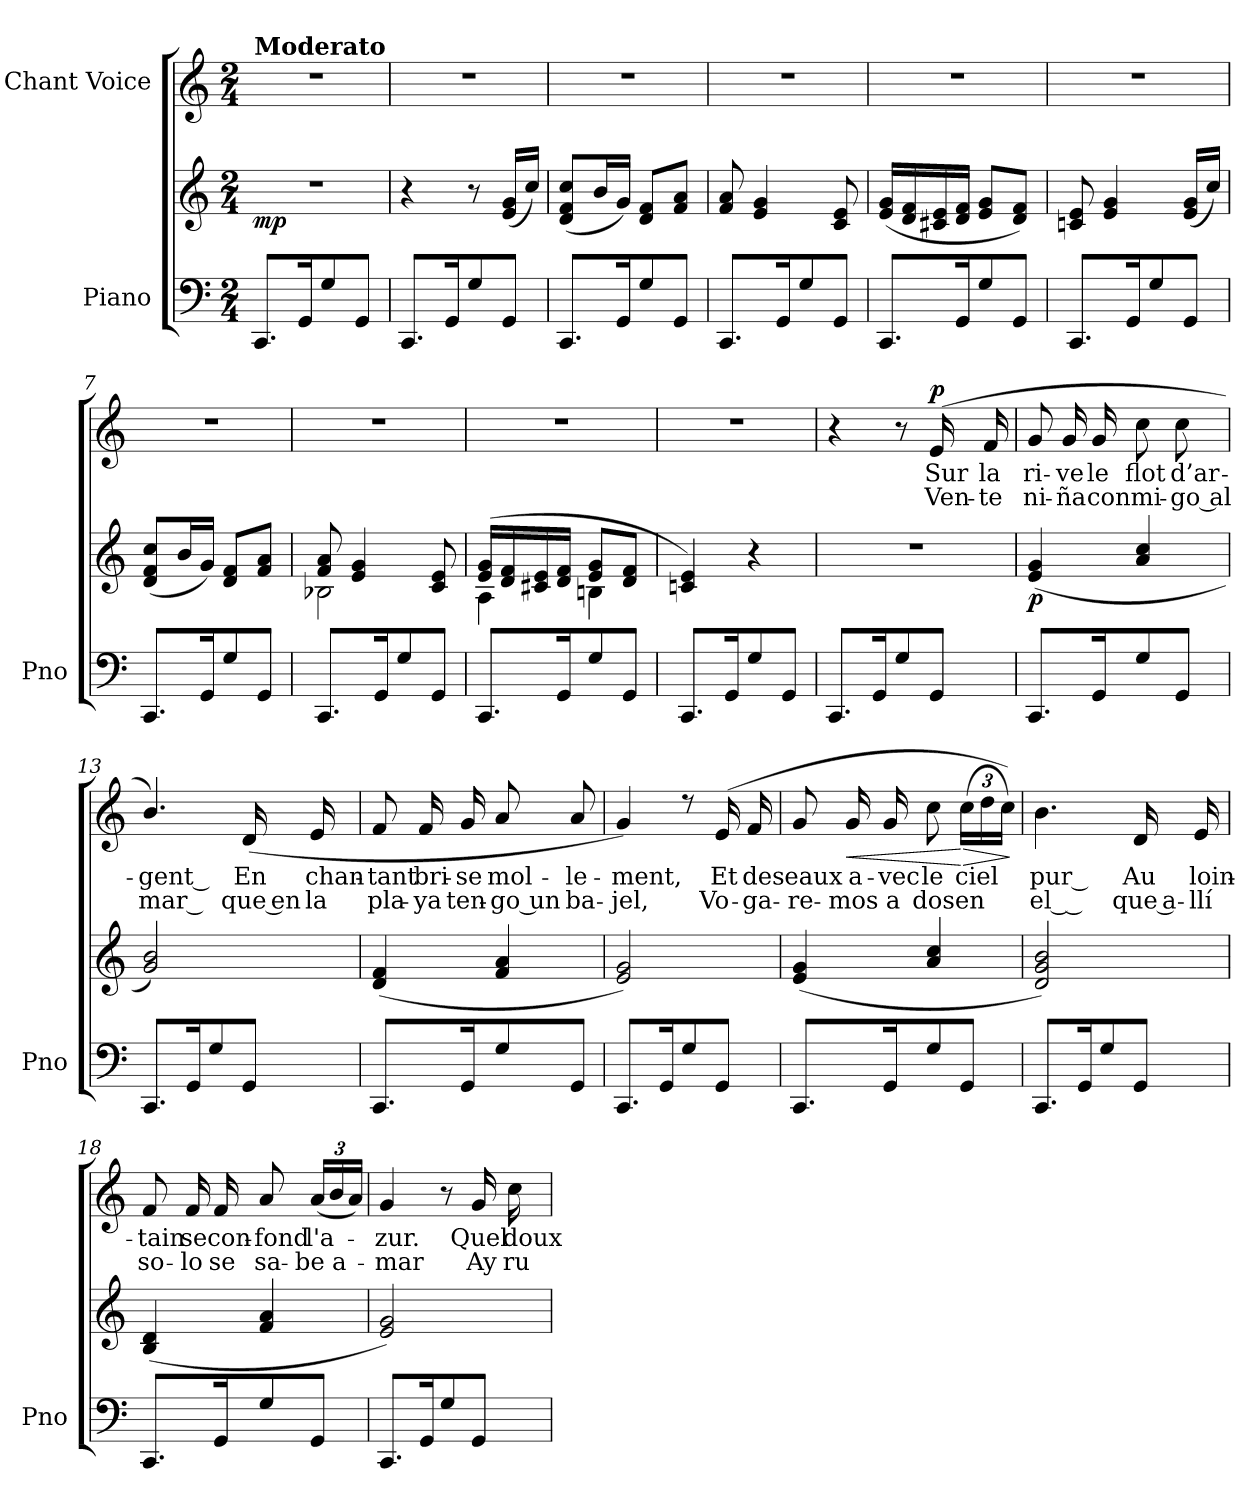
**kern	**kern	**dynam	**kern	**text	**text	**dynam
*part2	*part2	*part2	*part1	*part1	*part1	*part1
*staff3	*staff2	*staff2/3	*staff1	*staff1	*staff1	*staff1
*I"Piano	*	*	*I"Chant Voice	*	*	*
*I'Pno	*	*	*	*	*	*
*clefF4	*clefG2	*	*clefG2	*	*	*
*k[]	*k[]	*	*k[]	*	*	*
*M2/4	*M2/4	*	*M2/4	*	*	*
=1	=1	=1	=1	=1	=1	=1
!	!	!	!LO:TX:a:B:t=Moderato	!	!	!
!	!	!LO:DY:b	!	!	!	!
8.CC/L	2r	mp	2r	.	.	.
16GG/K	.	.	.	.	.	.
8G/	.	.	.	.	.	.
8GG/J	.	.	.	.	.	.
=2	=2	=2	=2	=2	=2	=2
8.CC/L	4r	.	2r	.	.	.
16GG/K	.	.	.	.	.	.
8G/	8r	.	.	.	.	.
8GG/J	(<16e/ 16g/LL	.	.	.	.	.
.	16cc/JJ)	.	.	.	.	.
=3	=3	=3	=3	=3	=3	=3
8.CC/L	(>8d/ 8f/ 8cc/L	.	2r	.	.	.
.	16b/L	.	.	.	.	.
16GG/K	16g/JJ)	.	.	.	.	.
8G/	8d/ 8f/L	.	.	.	.	.
8GG/J	8f/ 8a/J	.	.	.	.	.
=4	=4	=4	=4	=4	=4	=4
8.CC/L	8f/ 8a/	.	2r	.	.	.
.	4e/ 4g/	.	.	.	.	.
16GG/K	.	.	.	.	.	.
8G/	.	.	.	.	.	.
8GG/J	8c/ 8e/	.	.	.	.	.
=5	=5	=5	=5	=5	=5	=5
8.CC/L	(>16e/ 16g/LL	.	2r	.	.	.
.	16d/ 16f/	.	.	.	.	.
.	16c#X/ 16e/	.	.	.	.	.
16GG/K	16d/ 16f/JJ	.	.	.	.	.
8G/	8e/ 8g/L	.	.	.	.	.
8GG/J	8d/ 8f/J)	.	.	.	.	.
!!LO:LB:g=z
=6	=6	=6	=6	=6	=6	=6
8.CC/L	8cn/ 8e/	.	2r	.	.	.
.	4e/ 4g/	.	.	.	.	.
16GG/K	.	.	.	.	.	.
8G/	.	.	.	.	.	.
8GG/J	(<16e/ 16g/LL	.	.	.	.	.
.	16cc/JJ)	.	.	.	.	.
=7	=7	=7	=7	=7	=7	=7
8.CC/L	(>8d/ 8f/ 8cc/L	.	2r	.	.	.
.	16b/L	.	.	.	.	.
16GG/K	16g/JJ)	.	.	.	.	.
8G/	8d/ 8f/L	.	.	.	.	.
8GG/J	8f/ 8a/J	.	.	.	.	.
=8	=8	=8	=8	=8	=8	=8
*	*^	*	*	*	*	*
8.CC/L	8f/ 8a/	2B-X\	.	2r	.	.	.
.	4e/ 4g/	.	.	.	.	.	.
16GG/K	.	.	.	.	.	.	.
8G/	.	.	.	.	.	.	.
8GG/J	8c/ 8e/	.	.	.	.	.	.
=9	=9	=9	=9	=9	=9	=9	=9
8.CC/L	(>16e/ 16g/LL	4A\	.	2r	.	.	.
.	16d/ 16f/	.	.	.	.	.	.
.	16c#X/ 16e/	.	.	.	.	.	.
16GG/K	16d/ 16f/JJ	.	.	.	.	.	.
8G/	8e/ 8g/L	4Bn\	.	.	.	.	.
8GG/J	8d/ 8f/J	.	.	.	.	.	.
*	*v	*v	*	*	*	*	*
=10	=10	=10	=10	=10	=10	=10
8.CC/L	4cn/ 4e/)	.	2r	.	.	.
16GG/K	.	.	.	.	.	.
8G/	4r	.	.	.	.	.
8GG/J	.	.	.	.	.	.
=11	=11	=11	=11	=11	=11	=11
8.CC/L	2r	.	4r	.	.	.
16GG/K	.	.	.	.	.	.
8G/	.	.	8r	.	.	.
!	!	!	!	!LO:LY:b	!LO:LY:b	!LO:DY:a
8GG/J	.	.	(>16e/	Sur	Ven-	p
!	!	!	!	!LO:LY:b	!LO:LY:b	!
.	.	.	16f/	la	-te	.
!!LO:LB:g=z
=12	=12	=12	=12	=12	=12	=12
!	!	!LO:DY:b	!	!LO:LY:b	!LO:LY:b	!
8.CC/L	(<4e/ 4g/	p	8g/	ri-	ni-	.
!	!	!	!	!LO:LY:b	!LO:LY:b	!
.	.	.	16g/	-ve	-ña	.
!	!	!	!	!LO:LY:b	!LO:LY:b	!
16GG/K	.	.	16g/	le	con	.
!	!	!	!	!LO:LY:b	!LO:LY:b	!
8G/	4a/ 4cc/	.	8cc\	flot	mi-	.
!	!	!	!	!LO:LY:b	!LO:LY:b	!
8GG/J	.	.	8cc\	d’ar-	-go al	.
=13	=13	=13	=13	=13	=13	=13
!	!	!	!	!LO:LY:b	!LO:LY:b	!
8.CC/L	2g/ 2b/)	.	4.b/)	-gent__	mar__	.
16GG/K	.	.	.	.	.	.
8G/	.	.	.	.	.	.
!	!	!	!	!LO:LY:b	!LO:LY:b	!
8GG/J	.	.	(>16d/	En	que en	.
!	!	!	!	!LO:LY:b	!LO:LY:b	!
.	.	.	16e/	chan-	la	.
=14	=14	=14	=14	=14	=14	=14
!	!	!	!	!LO:LY:b	!LO:LY:b	!
8.CC/L	(<4d/ 4f/	.	8f/	-tant	pla-	.
!	!	!	!	!LO:LY:b	!LO:LY:b	!
.	.	.	16f/	bri-	-ya	.
!	!	!	!	!LO:LY:b	!LO:LY:b	!
16GG/K	.	.	16g/	-se	ten-	.
!	!	!	!	!LO:LY:b	!LO:LY:b	!
8G/	4f/ 4a/	.	8a/	mol-	-go un	.
!	!	!	!	!LO:LY:b	!LO:LY:b	!
8GG/J	.	.	8a/	-le-	ba-	.
=15	=15	=15	=15	=15	=15	=15
!	!	!	!	!LO:LY:b	!LO:LY:b	!
8.CC/L	2e/ 2g/)	.	4g/)	-ment,	-jel,	.
16GG/K	.	.	.	.	.	.
8G/	.	.	8rdd	.	.	.
!	!	!	!	!LO:LY:b	!LO:LY:b	!
8GG/J	.	.	(>16e/	Et	Vo-	.
!	!	!	!	!LO:LY:b	!LO:LY:b	!
.	.	.	16f/	des	-ga-	.
=16	=16	=16	=16	=16	=16	=16
!	!	!	!	!LO:LY:b	!LO:LY:b	!
8.CC/L	(<4e/ 4g/	.	8g/	eaux	-re-	.
!	!	!	!	!LO:LY:b	!LO:LY:b	!LO:HP:b
.	.	.	16g/	a-	-mos	<
!	!	!	!	!LO:LY:b	!LO:LY:b	!
16GG/K	.	.	16g/	-vec	a	.
!	!	!	!	!LO:LY:b	!LO:LY:b	!
8G/	4a/ 4cc/	.	8cc\	le	dos	.
*	*	*	*Xbrackettup	*	*	*
!	!	!	!	!LO:LY:b	!LO:LY:b	!LO:HP:n=1:b
8GG/J	.	.	(>24cc\LL	ciel	en	[ >
.	.	.	24dd\	.	.	.
.	.	.	24cc\JJ))	.	.	.
.	.	.	.	.	.	]
!!LO:LB:g=z
=17	=17	=17	=17	=17	=17	=17
!	!	!	!	!LO:LY:b	!LO:LY:b	!
8.CC/L	2d/ 2g/ 2b/)	.	4.b\	pur__	el___	.
16GG/K	.	.	.	.	.	.
8G/	.	.	.	.	.	.
!	!	!	!	!LO:LY:b	!LO:LY:b	!
8GG/J	.	.	16d/	Au	que a-	.
!	!	!	!	!LO:LY:b	!LO:LY:b	!
.	.	.	16e/	loin-	-llí	.
=18	=18	=18	=18	=18	=18	=18
!	!	!	!	!LO:LY:b	!LO:LY:b	!
8.CC/L	(<4B/ 4d/	.	8f/	-tain	so-	.
!	!	!	!	!LO:LY:b	!LO:LY:b	!
.	.	.	16f/	se	-lo	.
!	!	!	!	!LO:LY:b	!LO:LY:b	!
16GG/K	.	.	16f/	con-	se	.
!	!	!	!	!LO:LY:b	!LO:LY:b	!
8G/	4f/ 4a/	.	8a/	-fond	sa-	.
!	!	!	!	!LO:LY:b	!LO:LY:b	!
8GG/J	.	.	(<24a/LL	l'a-	-be	.
!	!	!	!	!	!LO:LY:b	!
.	.	.	24b/	.	a-	.
.	.	.	24a/JJ)	.	.	.
=19	=19	=19	=19	=19	=19	=19
!	!	!	!	!LO:LY:b	!LO:LY:b	!
8.CC/L	2e/ 2g/)	.	4g/	-zur.	-mar	.
16GG/K	.	.	.	.	.	.
8G/	.	.	8r	.	.	.
!	!	!	!	!LO:LY:b	!LO:LY:b	!
8GG/J	.	.	16g/	Quel	Ay	.
!	!	!	!	!LO:LY:b	!LO:LY:b	!
.	.	.	16cc\	doux	ru-	.
=	=	=	=	=	=	=
*-	*-	*-	*-	*-	*-	*-
